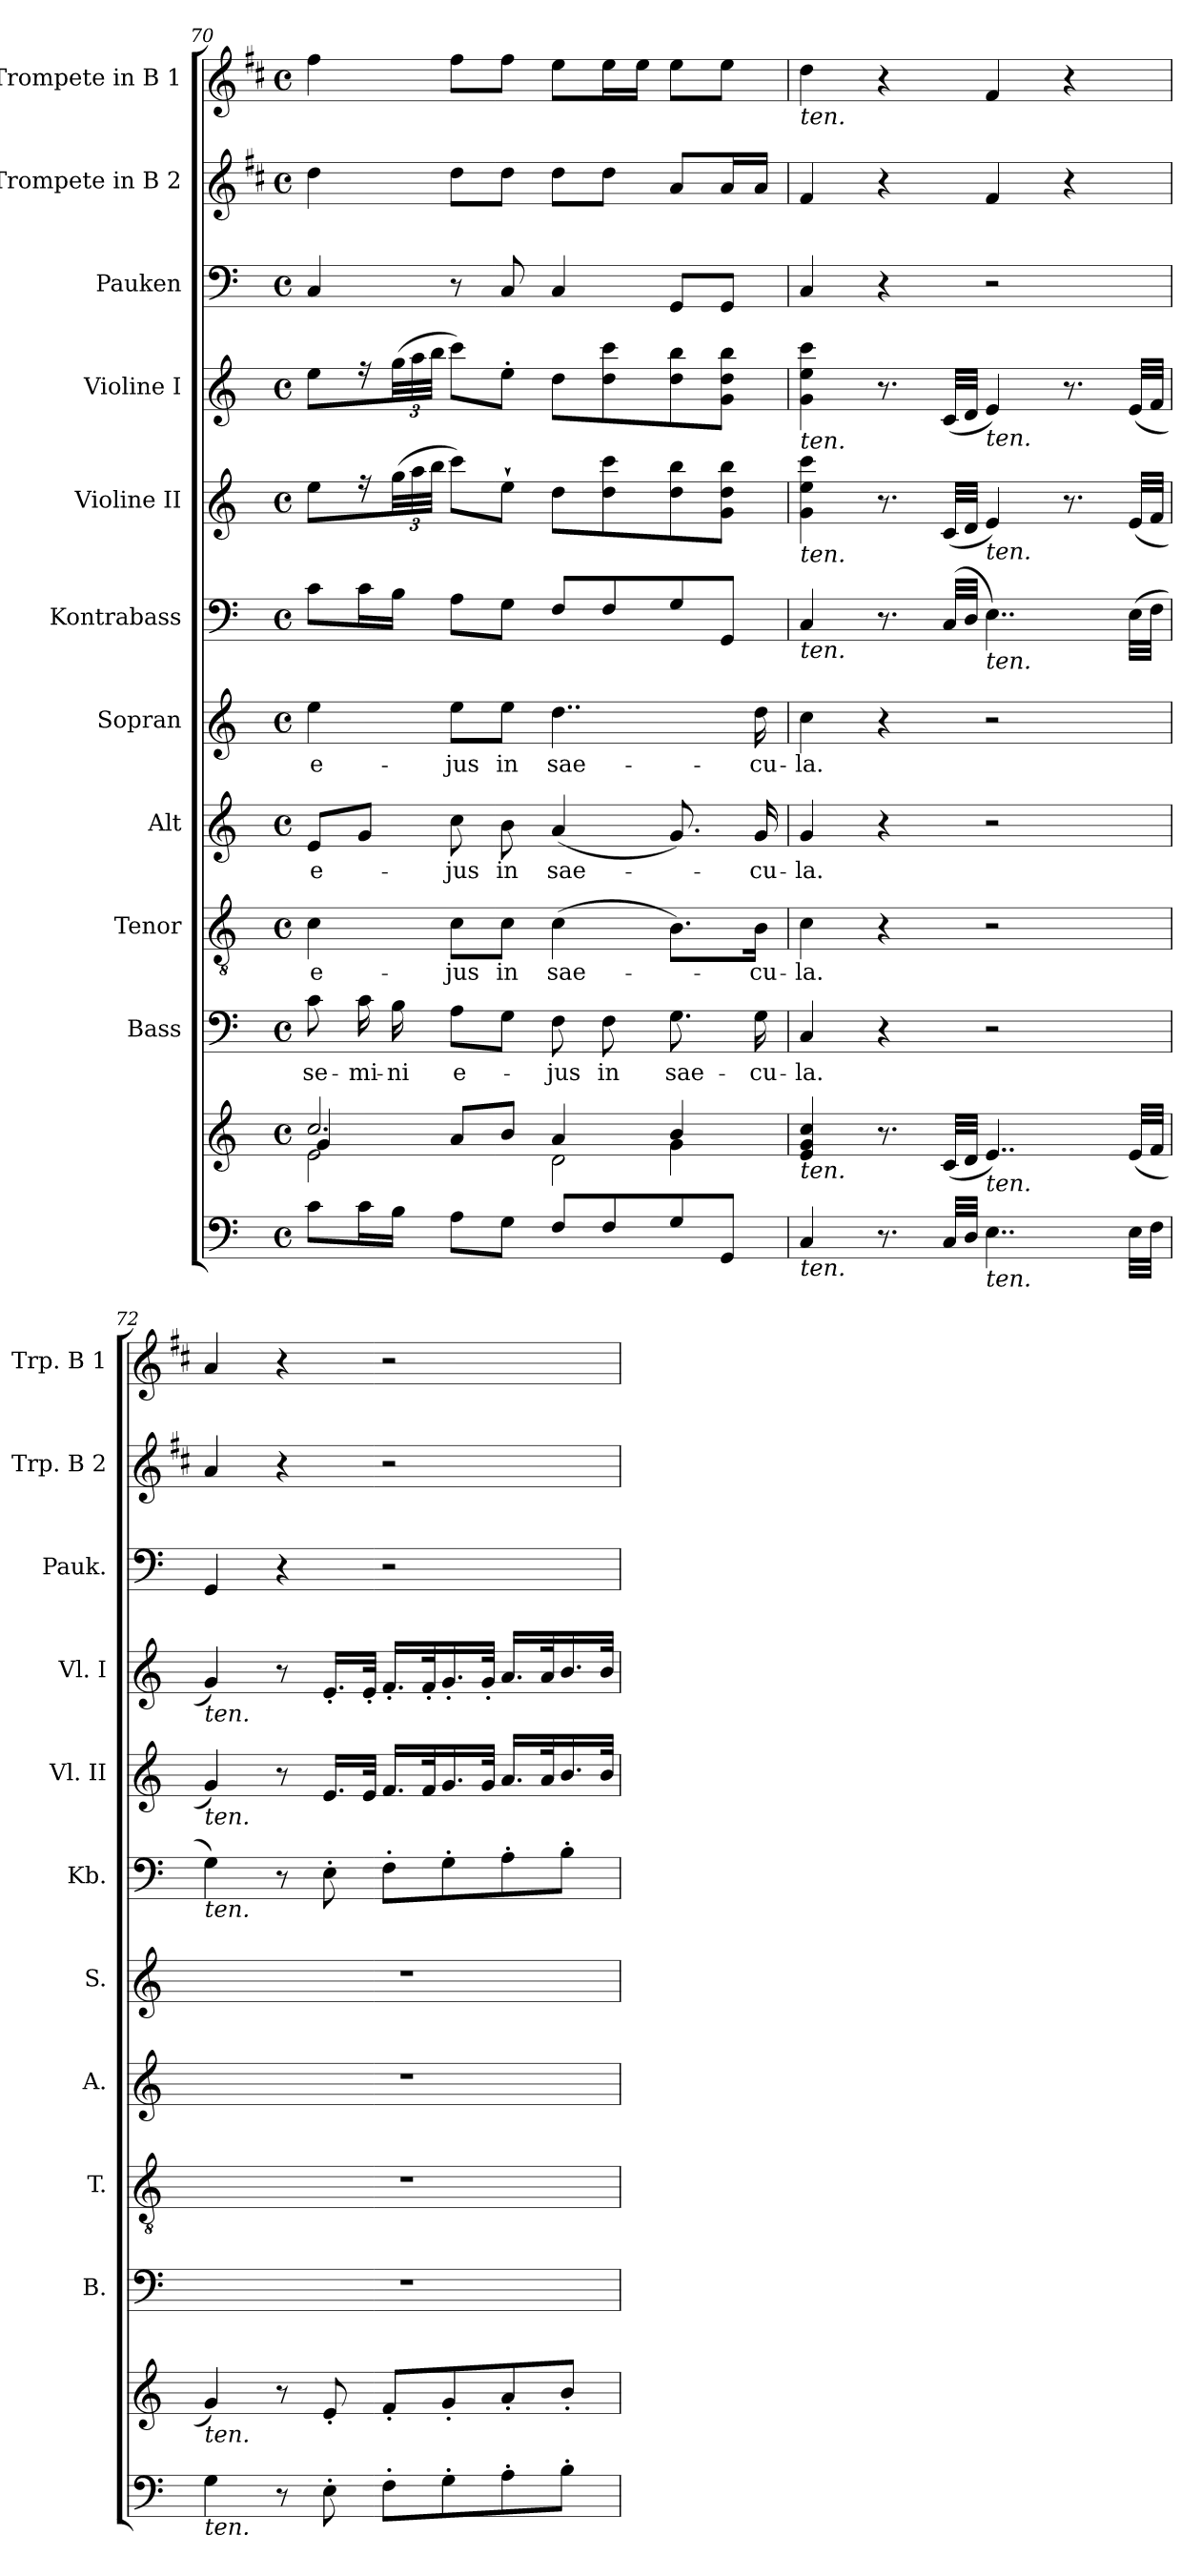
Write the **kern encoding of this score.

**kern	**kern	**kern	**text	**kern	**text	**kern	**text	**kern	**text	**kern	**kern	**kern	**kern	**kern	**kern
*part11	*part11	*part10	*part10	*part9	*part9	*part8	*part8	*part7	*part7	*part6	*part5	*part4	*part3	*part2	*part1
*staff12	*staff11	*staff10	*staff10	*staff9	*staff9	*staff8	*staff8	*staff7	*staff7	*staff6	*staff5	*staff4	*staff3	*staff2	*staff1
*	*	*I"Bass	*	*I"Tenor	*	*I"Alt	*	*I"Sopran	*	*I"Kontrabass	*I"Violine II	*I"Violine I	*I"Pauken	*I"Trompete in B 2	*I"Trompete in B 1
*	*	*I'B.	*	*I'T.	*	*I'A.	*	*I'S.	*	*I'Kb.	*I'Vl. II	*I'Vl. I	*I'Pauk.	*I'Trp. B 2	*I'Trp. B 1
!!LO:PB:g=z
*clefF4	*clefG2	*clefF4	*	*clefGv2	*	*clefG2	*	*clefG2	*	*clefF4	*clefG2	*clefG2	*clefF4	*clefG2	*clefG2
*	*	*	*	*	*	*	*	*	*	*ITrd7c12	*	*	*	*ITrd1c2	*ITrd1c2
*k[]	*k[]	*k[]	*	*k[]	*	*k[]	*	*k[]	*	*k[]	*k[]	*k[]	*k[]	*k[]	*k[]
*C:	*C:	*C:	*	*C:	*	*C:	*	*C:	*	*C:	*C:	*C:	*C:	*C:	*C:
*M4/4	*M4/4	*M4/4	*	*M4/4	*	*M4/4	*	*M4/4	*	*M4/4	*M4/4	*M4/4	*M4/4	*M4/4	*M4/4
*met(c)	*met(c)	*met(c)	*	*met(c)	*	*met(c)	*	*met(c)	*	*met(c)	*met(c)	*met(c)	*met(c)	*met(c)	*met(c)
=70	=70	=70	=70	=70	=70	=70	=70	=70	=70	=70	=70	=70	=70	=70	=70
*	*^	*	*	*	*	*	*	*	*	*	*	*	*	*	*
*	*	*^	*	*	*	*	*	*	*	*	*	*	*	*	*	*
!	!	!	!	!	!LO:LY:b	!	!LO:LY:b	!	!LO:LY:b	!	!LO:LY:b	!	!	!	!	!	!
8c\L	2.cc/	2e\	4g/	8c\	se-	4c\	e-	8e/L	e-	4ee\	e-	8C\L	8ee\L	8ee\L	4C/	4cc\	4ee\
!	!	!	!	!	!LO:LY:b	!	!	!	!	!	!	!	!	!	!	!	!
16c\L	.	.	.	16c\	-mi-	.	.	8g/J	.	.	.	16C\L	16r	16r	.	.	.
!	!	!	!	!	!LO:LY:b	!	!	!	!	!	!	!	!	!	!	!	!
16B\JJ	.	.	.	16B\	-ni	.	.	.	.	.	.	16BB\JJ	(>48gg\LL	(>48gg\LL	.	.	.
.	.	.	.	.	.	.	.	.	.	.	.	.	48aa\	48aa\	.	.	.
.	.	.	.	.	.	.	.	.	.	.	.	.	48bb\JJJ	48bb\JJJ	.	.	.
!	!	!	!	!	!LO:LY:b	!	!LO:LY:b	!	!LO:LY:b	!	!LO:LY:b	!	!	!	!	!	!
8A\L	.	.	8a/L	8A\L	e-	8c\L	-jus	8cc\	-jus	8ee\L	-jus	8AA\L	8ccc\L)	8ccc\L)	8r	8cc\L	8ee\L
!	!	!	!	!	!	!	!LO:LY:b	!	!LO:LY:b	!	!LO:LY:b	!	!	!	!	!	!
8G\J	.	.	8b/J	8G\J	.	8c\J	in	8b\	in	8ee\J	in	8GG\J	8ee`>\J	8ee'>\J	8C/	8cc\J	8ee\J
!	!	!	!	!	!LO:LY:b	!	!LO:LY:b	!	!LO:LY:b	!	!LO:LY:b	!	!	!	!	!	!
8F/L	.	2d\	4a/	8F\	-jus	(>4c\	sae-	(<4a/	sae-	4..dd\	sae-	8FF/L	8dd\L	8dd\L	4C/	8cc\L	8dd\L
!	!	!	!	!	!LO:LY:b	!	!	!	!	!	!	!	!	!	!	!	!
8F/	.	.	.	8F\	in	.	.	.	.	.	.	8FF/	8dd\ 8ccc\	8dd\ 8ccc\	.	8cc\J	16dd\L
.	.	.	.	.	.	.	.	.	.	.	.	.	.	.	.	.	16dd\JJ
!	!	!	!	!	!LO:LY:b	!	!	!	!	!	!	!	!	!	!	!	!
8G/	4b/	.	4g\	8.G\	sae-	8.B\L)	.	8.g/)	.	.	.	8GG/	8dd\ 8bb\	8dd\ 8bb\	8GG/L	8g/L	8dd\L
8GG/J	.	.	.	.	.	.	.	.	.	.	.	8GGG/J	8g\ 8dd\ 8bb\J	8g\ 8dd\ 8bb\J	8GG/J	16g/L	8dd\J
!	!	!	!	!	!LO:LY:b	!	!LO:LY:b	!	!LO:LY:b	!	!LO:LY:b	!	!	!	!	!	!
.	.	.	.	16G\	-cu-	16B\Jk	-cu-	16g/	-cu-	16dd\	-cu-	.	.	.	.	16g/JJ	.
*	*v	*v	*v	*	*	*	*	*	*	*	*	*	*	*	*	*	*
=71	=71	=71	=71	=71	=71	=71	=71	=71	=71	=71	=71	=71	=71	=71	=71
!	!	!	!	!	!	!	!	!	!	!	!	!	!	!	!LO:TX:b:i:t=ten.
!	!	!	!	!	!	!	!	!	!	!	!	!LO:TX:b:i:t=ten.	!	!	!
!	!	!	!	!	!	!	!	!	!	!	!LO:TX:b:i:t=ten.	!	!	!	!
!	!	!	!	!	!	!	!	!	!	!LO:TX:b:i:t=ten.	!	!	!	!	!
!	!LO:TX:b:i:t=ten.	!	!	!	!	!	!	!	!	!	!	!	!	!	!
!LO:TX:b:i:t=ten.	!	!	!	!	!	!	!	!	!	!	!	!	!	!	!
!	!	!	!LO:LY:b	!	!LO:LY:b	!	!LO:LY:b	!	!LO:LY:b	!	!	!	!	!	!
4C/	4e/ 4g/ 4cc/	4C/	-la.	4c\	-la.	4g/	-la.	4cc\	-la.	4CC/	4g\ 4ee\ 4ccc\	4g\ 4ee\ 4ccc\	4C/	4e/	4cc\
8.r	8.r	4r	.	4r	.	4r	.	4r	.	8.r	8.r	8.r	4r	4r	4r
32C/LLL	(<32c/LLL	.	.	.	.	.	.	.	.	(>32CC/LLL	(<32c/LLL	(<32c/LLL	.	.	.
32D/JJJ	32d/JJJ	.	.	.	.	.	.	.	.	32DD/JJJ	32d/JJJ	32d/JJJ	.	.	.
!	!	!	!	!	!	!	!	!	!	!	!	!LO:TX:b:i:t=ten.	!	!	!
!	!	!	!	!	!	!	!	!	!	!	!LO:TX:b:i:t=ten.	!	!	!	!
!	!	!	!	!	!	!	!	!	!	!LO:TX:b:i:t=ten.	!	!	!	!	!
!	!LO:TX:b:i:t=ten.	!	!	!	!	!	!	!	!	!	!	!	!	!	!
!LO:TX:b:i:t=ten.	!	!	!	!	!	!	!	!	!	!	!	!	!	!	!
4..E\	4..e/)	2r	.	2r	.	2r	.	2r	.	4..EE\)	4e/)	4e/)	2r	4e/	4e/
.	.	.	.	.	.	.	.	.	.	.	8.r	8.r	.	4r	4r
32E\LLL	(<32e/LLL	.	.	.	.	.	.	.	.	(>32EE\LLL	(<32e/LLL	(<32e/LLL	.	.	.
32F\JJJ	32f/JJJ	.	.	.	.	.	.	.	.	32FF\JJJ	32f/JJJ	32f/JJJ	.	.	.
=72	=72	=72	=72	=72	=72	=72	=72	=72	=72	=72	=72	=72	=72	=72	=72
!	!	!	!	!	!	!	!	!	!	!	!	!LO:TX:b:i:t=ten.	!	!	!
!	!	!	!	!	!	!	!	!	!	!	!LO:TX:b:i:t=ten.	!	!	!	!
!	!	!	!	!	!	!	!	!	!	!LO:TX:b:i:t=ten.	!	!	!	!	!
!	!LO:TX:b:i:t=ten.	!	!	!	!	!	!	!	!	!	!	!	!	!	!
!LO:TX:b:i:t=ten.	!	!	!	!	!	!	!	!	!	!	!	!	!	!	!
4G\	4g/)	1r	.	1r	.	1r	.	1r	.	4GG\)	4g/)	4g/)	4GG/	4g/	4g/
8r	8r	.	.	.	.	.	.	.	.	8r	8r	8r	4r	4r	4r
8E'>\	8e'</	.	.	.	.	.	.	.	.	8EE'>\	16.e/LL	16.e'</LL	.	.	.
.	.	.	.	.	.	.	.	.	.	.	32e/JJk	32e'</JJk	.	.	.
8F'>\L	8f'</L	.	.	.	.	.	.	.	.	8FF'>\L	16.f/LL	16.f'</LL	2r	2r	2r
.	.	.	.	.	.	.	.	.	.	.	32f/k	32f'</k	.	.	.
8G'>\	8g'</	.	.	.	.	.	.	.	.	8GG'>\	16.g/	16.g'</	.	.	.
.	.	.	.	.	.	.	.	.	.	.	32g/JJk	32g'</JJk	.	.	.
8A'>\	8a'</	.	.	.	.	.	.	.	.	8AA'>\	16.a/LL	16.a/LL	.	.	.
.	.	.	.	.	.	.	.	.	.	.	32a/k	32a/k	.	.	.
8B'>\J	8b'</J	.	.	.	.	.	.	.	.	8BB'>\J	16.b/	16.b/	.	.	.
.	.	.	.	.	.	.	.	.	.	.	32b/JJk	32b/JJk	.	.	.
=	=	=	=	=	=	=	=	=	=	=	=	=	=	=	=
*-	*-	*-	*-	*-	*-	*-	*-	*-	*-	*-	*-	*-	*-	*-	*-
